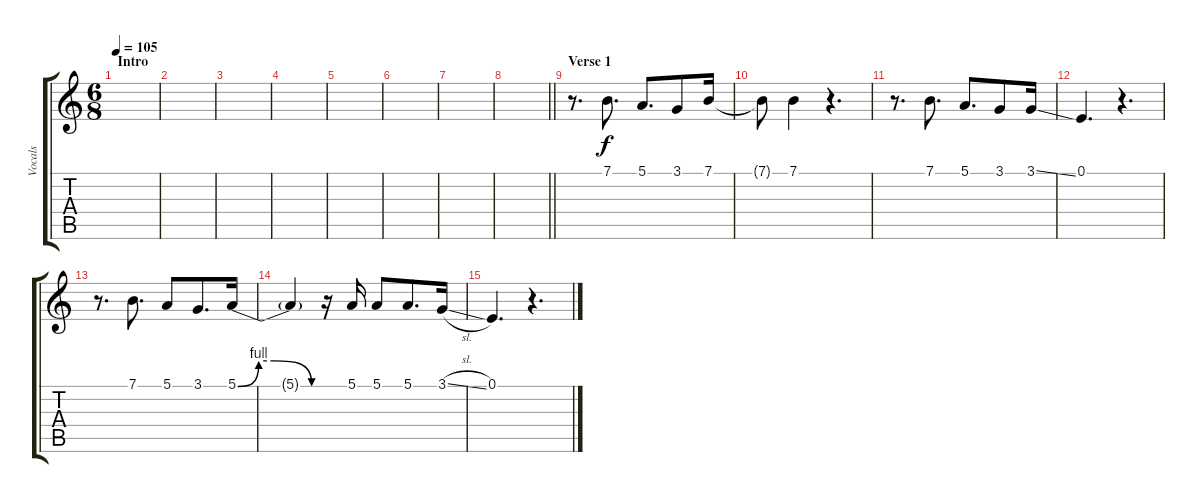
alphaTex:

\track ("Vocals" "Vocals") {instrument lead1square}
\staff {score tabs}
\tuning (E4 B3 G3 D3 A2 E2) {hide}
\ts (6 8)
\section ("" "Intro")
\tempo 105
\clef g2
\ks c
|
|
|
|
|
|
|
\barLineRight lightlight
|
\section ("" "Verse 1")
r.8{d} 7.1.8{d} 5.1.8{d} 3.1.8 7.1.16 |
7.1{t}.8 7.1.4 r.4{d} |
r.8{d} 7.1.8{d} 5.1.8{d} 3.1.8 3.1{ss}.16 |
0.1.4{d} r.4{d} |
r.8{d} 7.1.8{d} 5.1.8 3.1.8{d} 5.1{be (custom 0 0 15 4 26 4 53 0 60 0)}.16 |
5.1{t}.4 r.16 5.1.16 5.1.8 5.1.8{d} 3.1{sl}.16 |
0.1.4{d} r.4{d}
